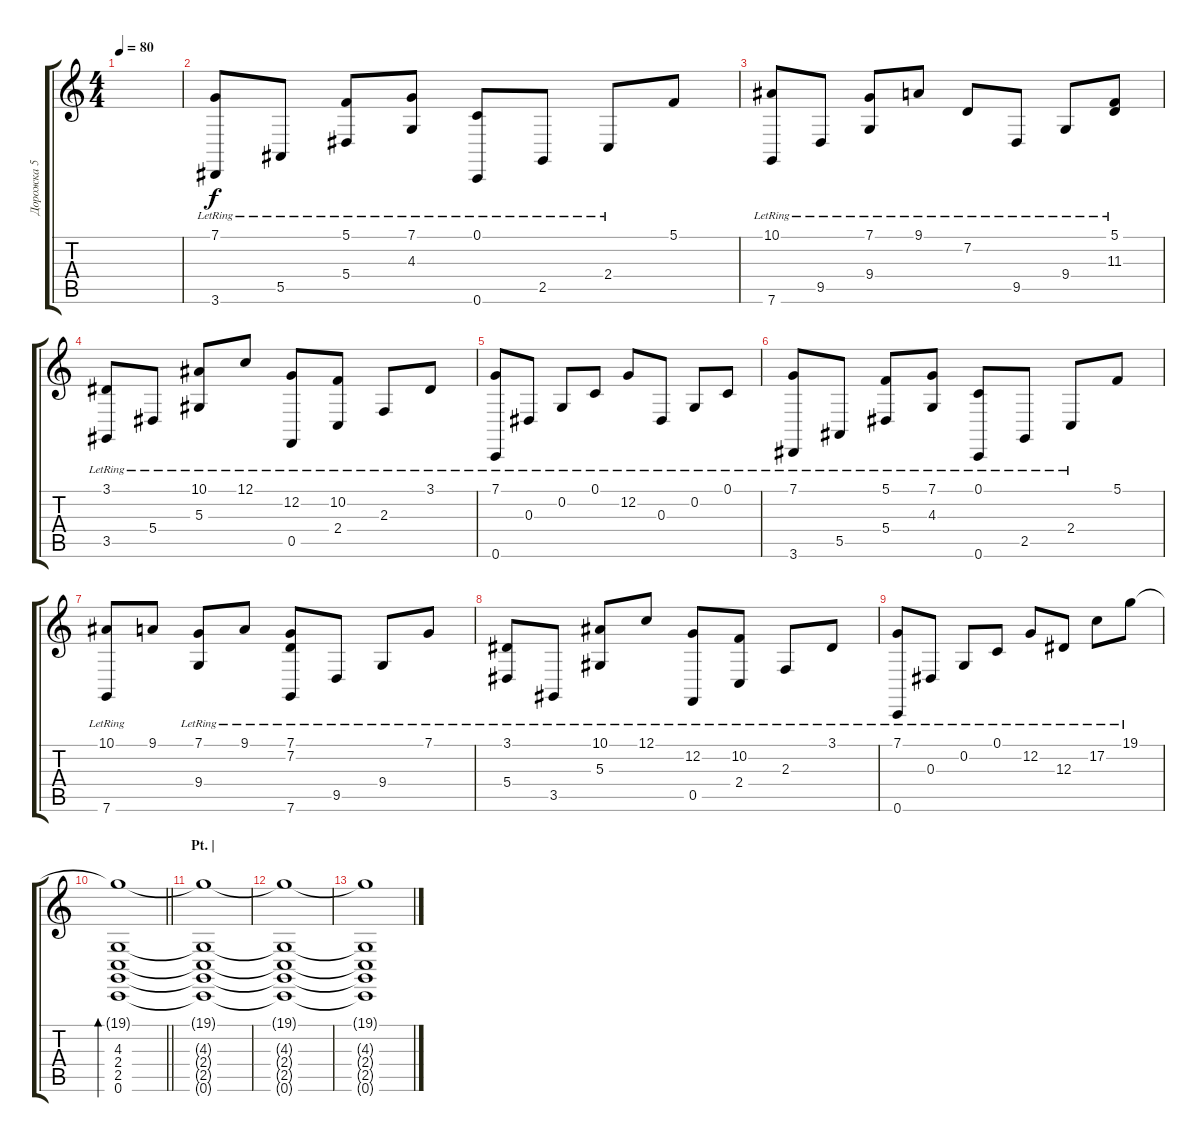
\track ("Дорожка 5" "Дорожка 5") {instrument electricpiano1}
\staff {score tabs}
\tuning (C4 G3 Eb3 Bb2 F2 C2) {hide}
\ts (4 4)
\tempo 80
\clef g2
\ks c
|
(7.1{lr} 3.6{lr}).8{volume 15 instrument electricpiano1} 5.5{lr}.8 (5.1{lr} 5.4{lr}).8 (7.1 4.3{lr}).8 (0.1{lr} 0.6{lr}).8 2.5{lr}.8 2.4{lr}.8 5.1.8 |
(10.1{lr} 7.6{lr}).8 9.5{lr}.8 (7.1{lr} 9.4{lr}).8 9.1{lr}.8 7.2{lr}.8 9.5{lr}.8 9.4{lr}.8 (5.1{lr} 11.3).8 |
(3.1{lr} 3.5{lr}).8 5.4{lr}.8 (10.1{lr} 5.3{lr}).8 12.1{lr}.8 (12.2{lr} 0.5{lr}).8 (10.2{lr} 2.4{lr}).8 2.3{lr}.8 3.1{lr}.8 |
(7.1{lr} 0.6{lr}).8 0.3{lr}.8 0.2{lr}.8 0.1{lr}.8 12.2{lr}.8 0.3{lr}.8 0.2{lr}.8 0.1{lr}.8 |
(7.1{lr} 3.6{lr}).8 5.5{lr}.8 (5.1{lr} 5.4{lr}).8 (7.1 4.3{lr}).8 (0.1{lr} 0.6{lr}).8 2.5{lr}.8 2.4{lr}.8 5.1.8 |
(10.1{lr} 7.6{lr}).8 9.1.8 (7.1{lr} 9.4{lr}).8 9.1{lr}.8 (7.1 7.2{lr} 7.6{lr}).8 9.5{lr}.8 9.4{lr}.8 7.1{lr}.8 |
(3.1{lr} 5.4{lr}).8 3.5{lr}.8 (10.1{lr} 5.3{lr}).8 12.1{lr}.8 (12.2{lr} 0.5{lr}).8 (10.2{lr} 2.4{lr}).8 2.3{lr}.8 3.1{lr}.8 |
(7.1{lr} 0.6{lr}).8 0.3{lr}.8 0.2{lr}.8 0.1{lr}.8 12.2{lr}.8 12.3{lr}.8 17.2{lr}.8 19.1{lr}.8 |
\barLineRight lightlight
(19.1{t} 4.3 2.4 2.5 0.6).1{bd 60} |
\section ("" "Pt. |")
(19.1{t} 4.3{t} 2.4{t} 2.5{t} 0.6{t}).1 |
(19.1{t} 4.3{t} 2.4{t} 2.5{t} 0.6{t}).1 |
(19.1{t} 4.3{t} 2.4{t} 2.5{t} 0.6{t}).1
